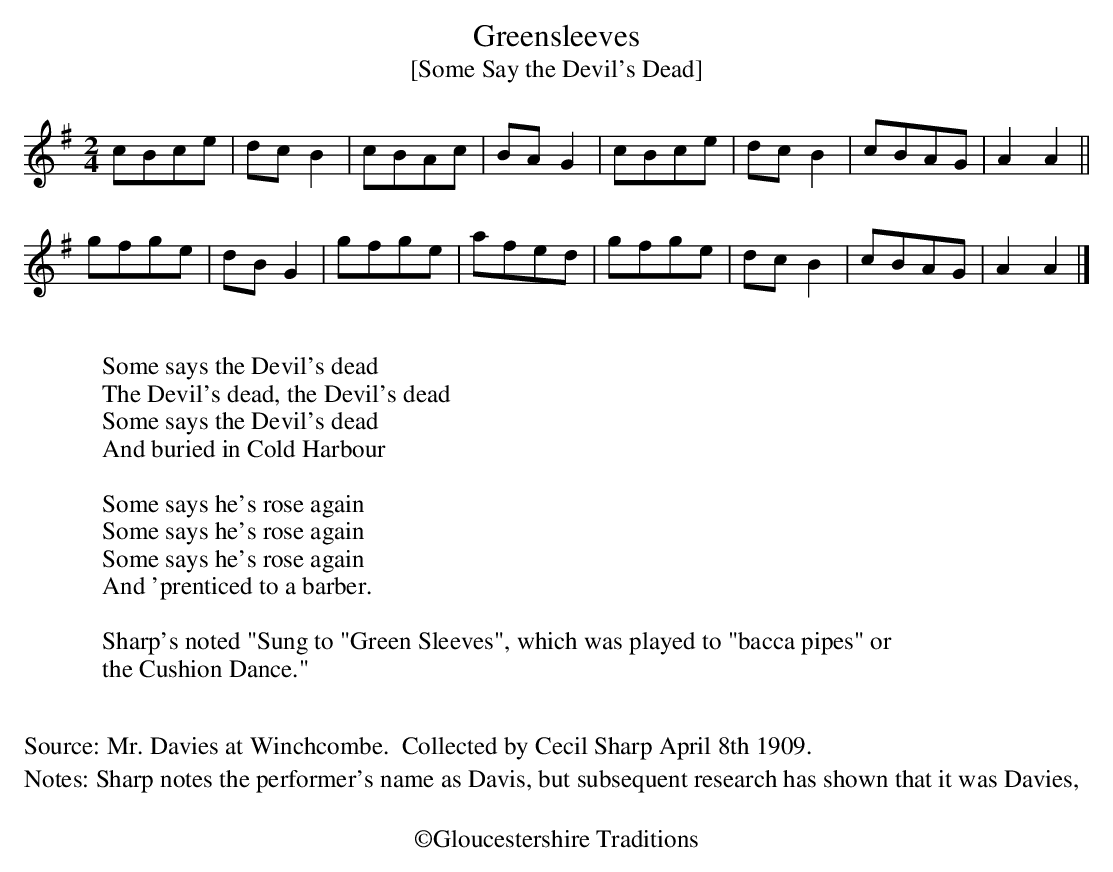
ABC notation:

X:1
T:Greensleeves
T:[Some Say the Devil's Dead]
L:1/8
M:2/4
K:G
cBce | dc B2 | cBAc | BA G2 | cBce | dc B2 | cBAG | A2 A2 ||$ gfge | dB G2 | gfge | afed | gfge |
dc B2 | cBAG | A2 A2 |]
W:
W:Some says the Devil's dead
W:The Devil's dead, the Devil's dead
W:Some says the Devil's dead
W:And buried in Cold Harbour
W:
W:Some says he's rose again
W:Some says he's rose again
W:Some says he's rose again
W:And 'prenticed to a barber.
W:
W:Sharp's noted "Sung to "Green Sleeves", which was played to "bacca pipes" or
W:the Cushion Dance."
W:
W:
